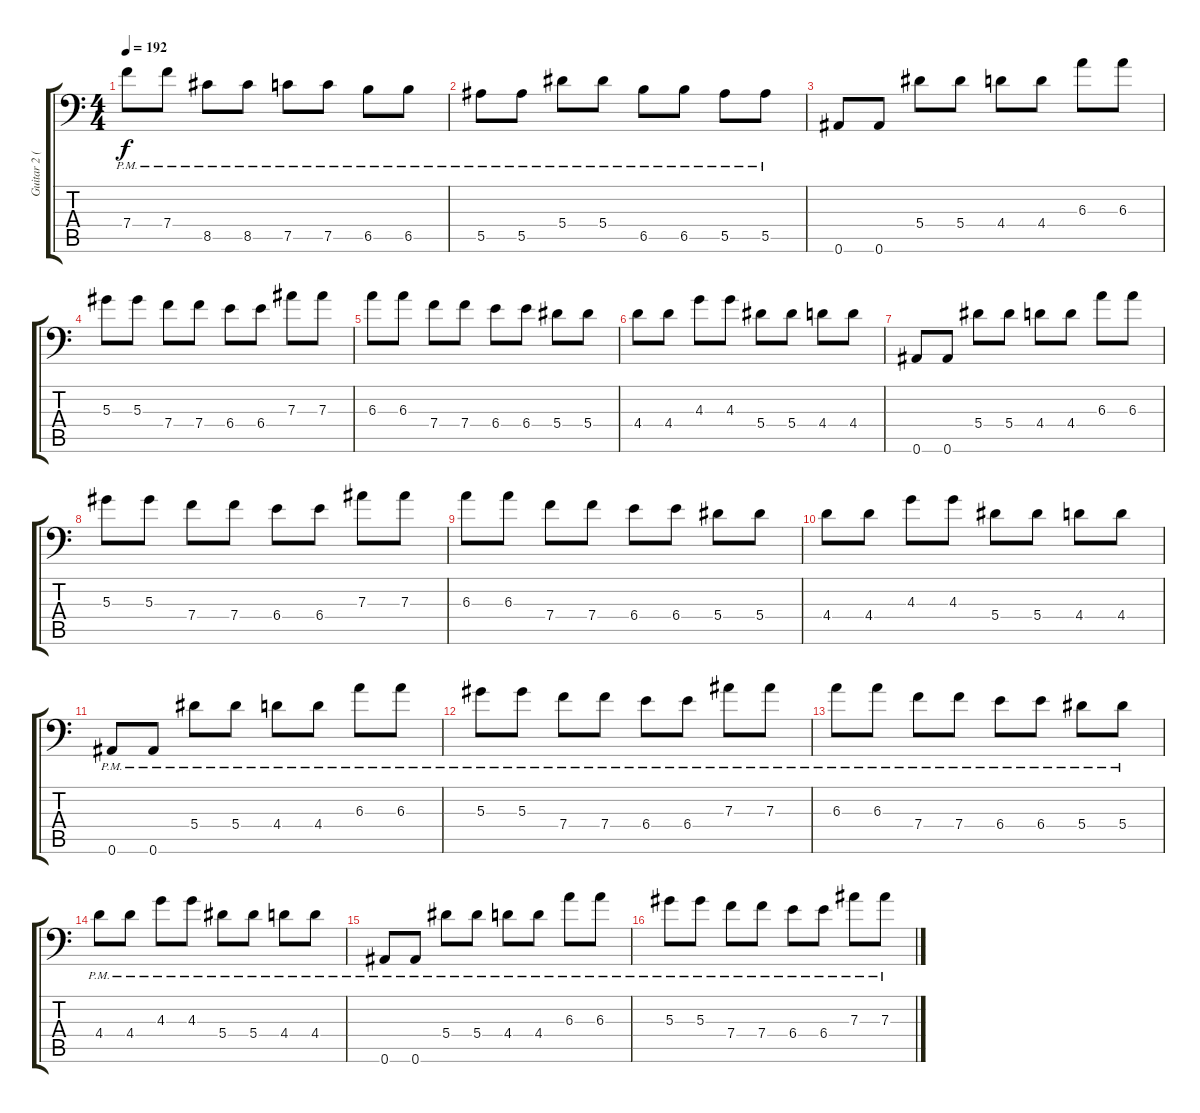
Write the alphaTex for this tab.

\track ("Guitar 2 (Left)" "Guitar 2 (") {instrument distortionguitar}
\staff {score tabs}
\tuning (C4 G3 Eb3 Bb2 F2 Bb1) {hide}
\ts (4 4)
\tempo 192
\clef f4
\ks c
7.4{pm}.8{dy f} 7.4{pm}.8 8.5{pm}.8 8.5{pm}.8 7.5{pm}.8 7.5{pm}.8 6.5{pm}.8 6.5{pm}.8 |
5.5{pm}.8 5.5{pm}.8 5.4{pm}.8 5.4{pm}.8 6.5{pm}.8 6.5{pm}.8 5.5{pm}.8 5.5{pm}.8 |
0.6.8 0.6.8 5.4.8 5.4.8 4.4.8 4.4.8 6.3.8 6.3.8 |
5.3.8 5.3.8 7.4.8 7.4.8 6.4.8 6.4.8 7.3.8 7.3.8 |
6.3.8 6.3.8 7.4.8 7.4.8 6.4.8 6.4.8 5.4.8 5.4.8 |
4.4.8 4.4.8 4.3.8 4.3.8 5.4.8 5.4.8 4.4.8 4.4.8 |
0.6.8 0.6.8 5.4.8 5.4.8 4.4.8 4.4.8 6.3.8 6.3.8 |
5.3.8 5.3.8 7.4.8 7.4.8 6.4.8 6.4.8 7.3.8 7.3.8 |
6.3.8 6.3.8 7.4.8 7.4.8 6.4.8 6.4.8 5.4.8 5.4.8 |
4.4.8 4.4.8 4.3.8 4.3.8 5.4.8 5.4.8 4.4.8 4.4.8 |
0.6{pm}.8 0.6{pm}.8 5.4{pm}.8 5.4{pm}.8 4.4{pm}.8 4.4{pm}.8 6.3{pm}.8 6.3{pm}.8 |
5.3{pm}.8 5.3{pm}.8 7.4{pm}.8 7.4{pm}.8 6.4{pm}.8 6.4{pm}.8 7.3{pm}.8 7.3{pm}.8 |
6.3{pm}.8 6.3{pm}.8 7.4{pm}.8 7.4{pm}.8 6.4{pm}.8 6.4{pm}.8 5.4{pm}.8 5.4{pm}.8 |
4.4{pm}.8 4.4{pm}.8 4.3{pm}.8 4.3{pm}.8 5.4{pm}.8 5.4{pm}.8 4.4{pm}.8 4.4{pm}.8 |
0.6{pm}.8 0.6{pm}.8 5.4{pm}.8 5.4{pm}.8 4.4{pm}.8 4.4{pm}.8 6.3{pm}.8 6.3{pm}.8 |
5.3{pm}.8 5.3{pm}.8 7.4{pm}.8 7.4{pm}.8 6.4{pm}.8 6.4{pm}.8 7.3{pm}.8 7.3{pm}.8
